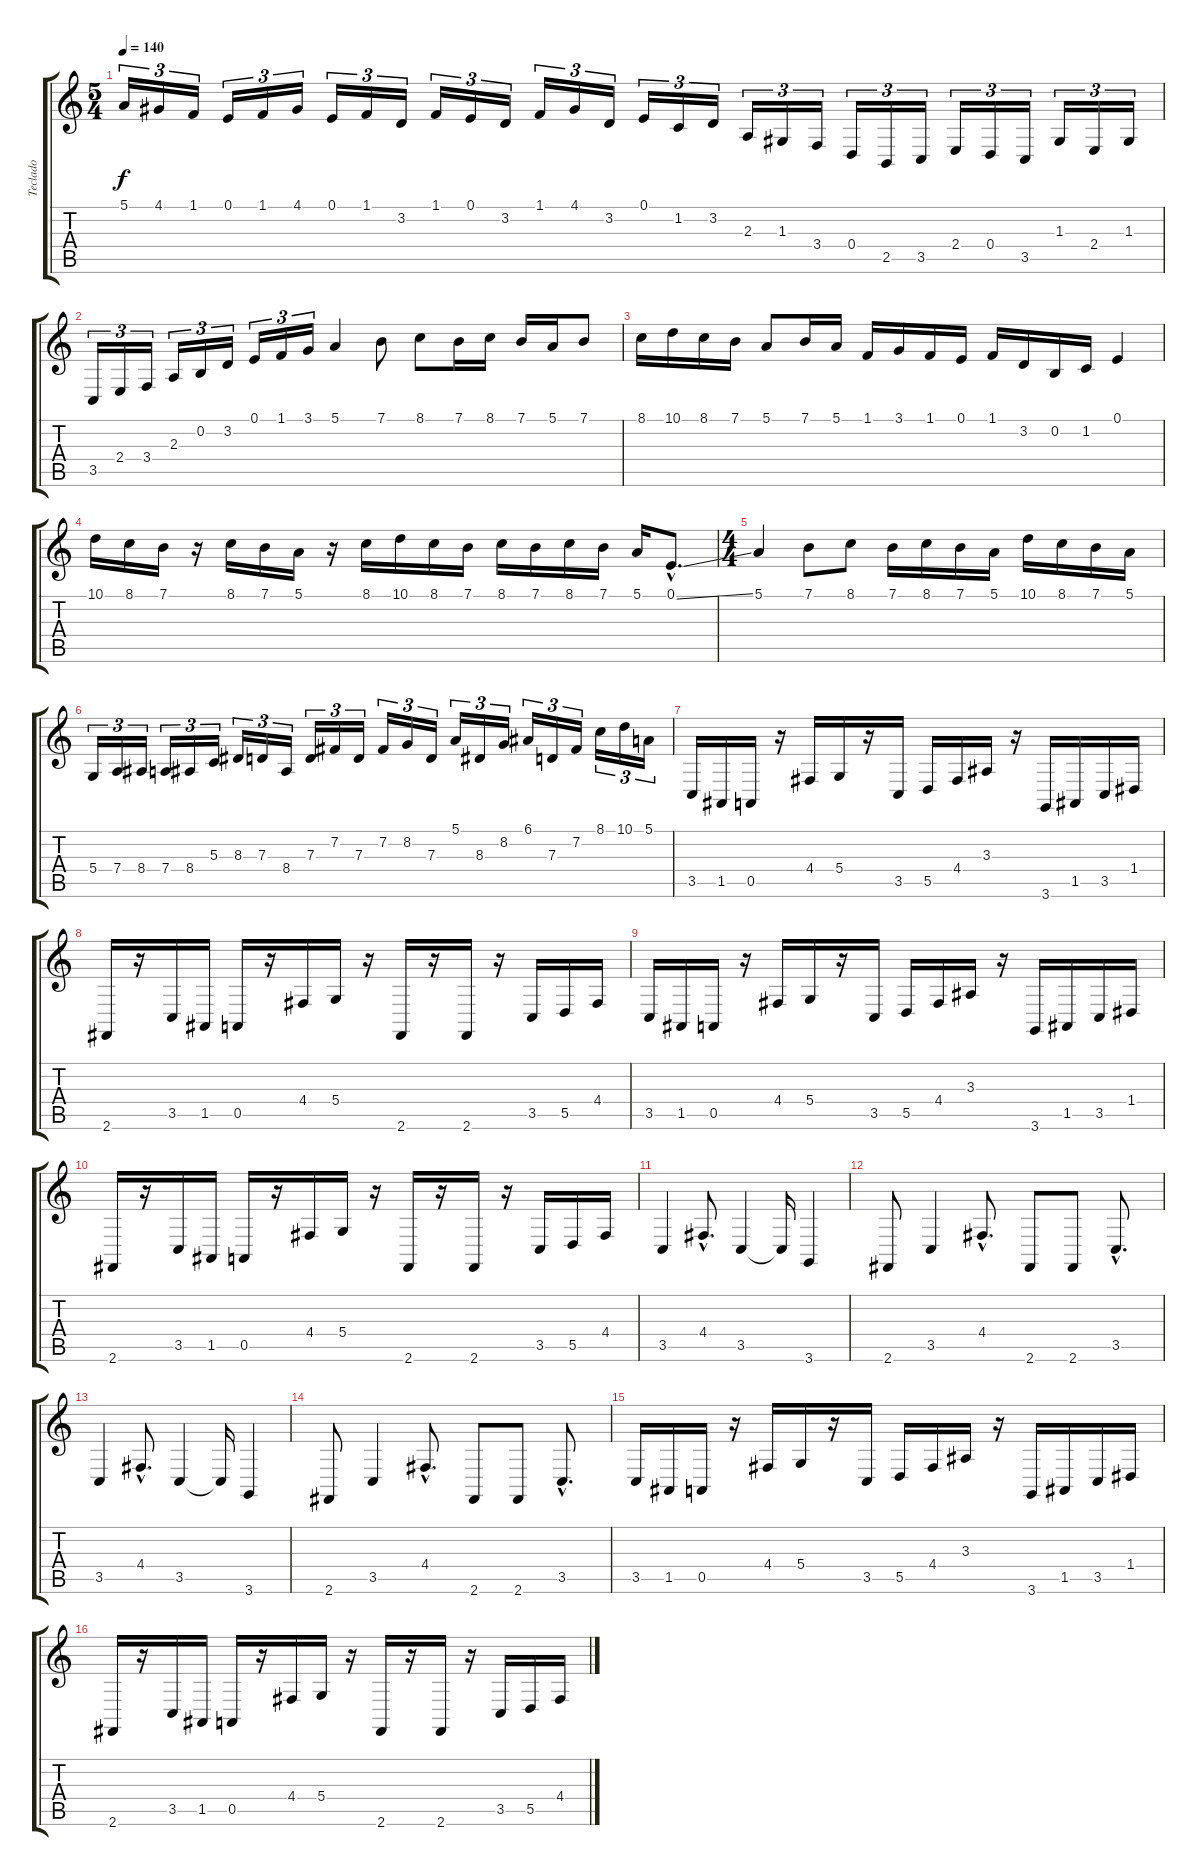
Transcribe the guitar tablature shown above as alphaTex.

\track ("Teclado" "Teclado") {instrument lead2sawtooth}
\staff {score tabs}
\tuning (E4 B3 G3 D3 A2 E2) {hide}
\ts (5 4)
\tempo 140
\clef g2
\ks c
5.1.16{tu (3 2) dy f} 4.1.16{tu (3 2)} 1.1.16{tu (3 2)} 0.1.16{tu (3 2)} 1.1.16{tu (3 2)} 4.1.16{tu (3 2)} 0.1.16{tu (3 2)} 1.1.16{tu (3 2)} 3.2.16{tu (3 2)} 1.1.16{tu (3 2)} 0.1.16{tu (3 2)} 3.2.16{tu (3 2)} 1.1.16{tu (3 2)} 4.1.16{tu (3 2)} 3.2.16{tu (3 2)} 0.1.16{tu (3 2)} 1.2.16{tu (3 2)} 3.2.16{tu (3 2)} 2.3.16{tu (3 2)} 1.3.16{tu (3 2)} 3.4.16{tu (3 2)} 0.4.16{tu (3 2)} 2.5.16{tu (3 2)} 3.5.16{tu (3 2)} 2.4.16{tu (3 2)} 0.4.16{tu (3 2)} 3.5.16{tu (3 2)} 1.3.16{tu (3 2)} 2.4.16{tu (3 2)} 1.3.16{tu (3 2)} |
3.5.16{tu (3 2)} 2.4.16{tu (3 2)} 3.4.16{tu (3 2)} 2.3.16{tu (3 2)} 0.2.16{tu (3 2)} 3.2.16{tu (3 2)} 0.1.16{tu (3 2)} 1.1.16{tu (3 2)} 3.1.16{tu (3 2)} 5.1.4 7.1.8 8.1.8 7.1.16 8.1.16 7.1.16 5.1.16 7.1.8 |
8.1.16 10.1.16 8.1.16 7.1.16 5.1.8 7.1.16 5.1.16 1.1.16 3.1.16 1.1.16 0.1.16 1.1.16 3.2.16 0.2.16 1.2.16 0.1.4 |
10.1.16 8.1.16 7.1.16 r.16 8.1.16 7.1.16 5.1.16 r.16 8.1.16 10.1.16 8.1.16 7.1.16 8.1.16 7.1.16 8.1.16 7.1.16 5.1.16 0.1{ss hac}.8{d} |
\ts (4 4)
5.1.4 7.1.8 8.1.8 7.1.16 8.1.16 7.1.16 5.1.16 10.1.16 8.1.16 7.1.16 5.1.16 |
5.4.16{tu (3 2)} 7.4.16{tu (3 2)} 8.4.16{tu (3 2)} 7.4.16{tu (3 2)} 8.4.16{tu (3 2)} 5.3.16{tu (3 2)} 8.3.16{tu (3 2)} 7.3.16{tu (3 2)} 8.4.16{tu (3 2)} 7.3.16{tu (3 2)} 7.2.16{tu (3 2)} 7.3.16{tu (3 2)} 7.2.16{tu (3 2)} 8.2.16{tu (3 2)} 7.3.16{tu (3 2)} 5.1.16{tu (3 2)} 8.3.16{tu (3 2)} 8.2.16{tu (3 2)} 6.1.16{tu (3 2)} 7.3.16{tu (3 2)} 7.2.16{tu (3 2)} 8.1.16{tu (3 2)} 10.1.16{tu (3 2)} 5.1.16{tu (3 2)} |
3.5.16 1.5.16 0.5.16 r.16 4.4.16 5.4.16 r.16 3.5.16 5.5.16 4.4.16 3.3.16 r.16 3.6.16 1.5.16 3.5.16 1.4.16 |
2.6.16 r.16 3.5.16 1.5.16 0.5.16 r.16 4.4.16 5.4.16 r.16 2.6.16 r.16 2.6.16 r.16 3.5.16 5.5.16 4.4.16 |
3.5.16 1.5.16 0.5.16 r.16 4.4.16 5.4.16 r.16 3.5.16 5.5.16 4.4.16 3.3.16 r.16 3.6.16 1.5.16 3.5.16 1.4.16 |
2.6.16 r.16 3.5.16 1.5.16 0.5.16 r.16 4.4.16 5.4.16 r.16 2.6.16 r.16 2.6.16 r.16 3.5.16 5.5.16 4.4.16 |
3.5.4 4.4{hac}.8{d} 3.5.4 3.5{t}.16 3.6.4 |
2.6.8 3.5.4 4.4{hac}.8{d} 2.6.8 2.6.8 3.5{hac}.8{d} |
3.5.4 4.4{hac}.8{d} 3.5.4 3.5{t}.16 3.6.4 |
2.6.8 3.5.4 4.4{hac}.8{d} 2.6.8 2.6.8 3.5{hac}.8{d} |
3.5.16 1.5.16 0.5.16 r.16 4.4.16 5.4.16 r.16 3.5.16 5.5.16 4.4.16 3.3.16 r.16 3.6.16 1.5.16 3.5.16 1.4.16 |
2.6.16 r.16 3.5.16 1.5.16 0.5.16 r.16 4.4.16 5.4.16 r.16 2.6.16 r.16 2.6.16 r.16 3.5.16 5.5.16 4.4.16
